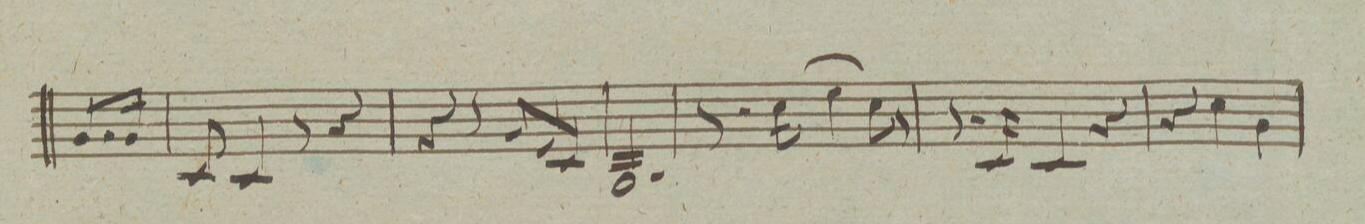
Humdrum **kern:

**kern
*I"Corno Secundo in Es.
*clefG2
*k[b-e-a-]
*M3/4
8.B-/L
16B-/Jk
=55
8E-/
4E-/
8r
4r
=56
4r
8r
8B-/L
8G/
8E-/J
=57
2.BB-/
=58
8.r
16e-\
(4g\
8e-\)
8r
=59
8.r
16E-/
4E-/
4r
=60
4r
4e-\
4B-\
=61
*-
